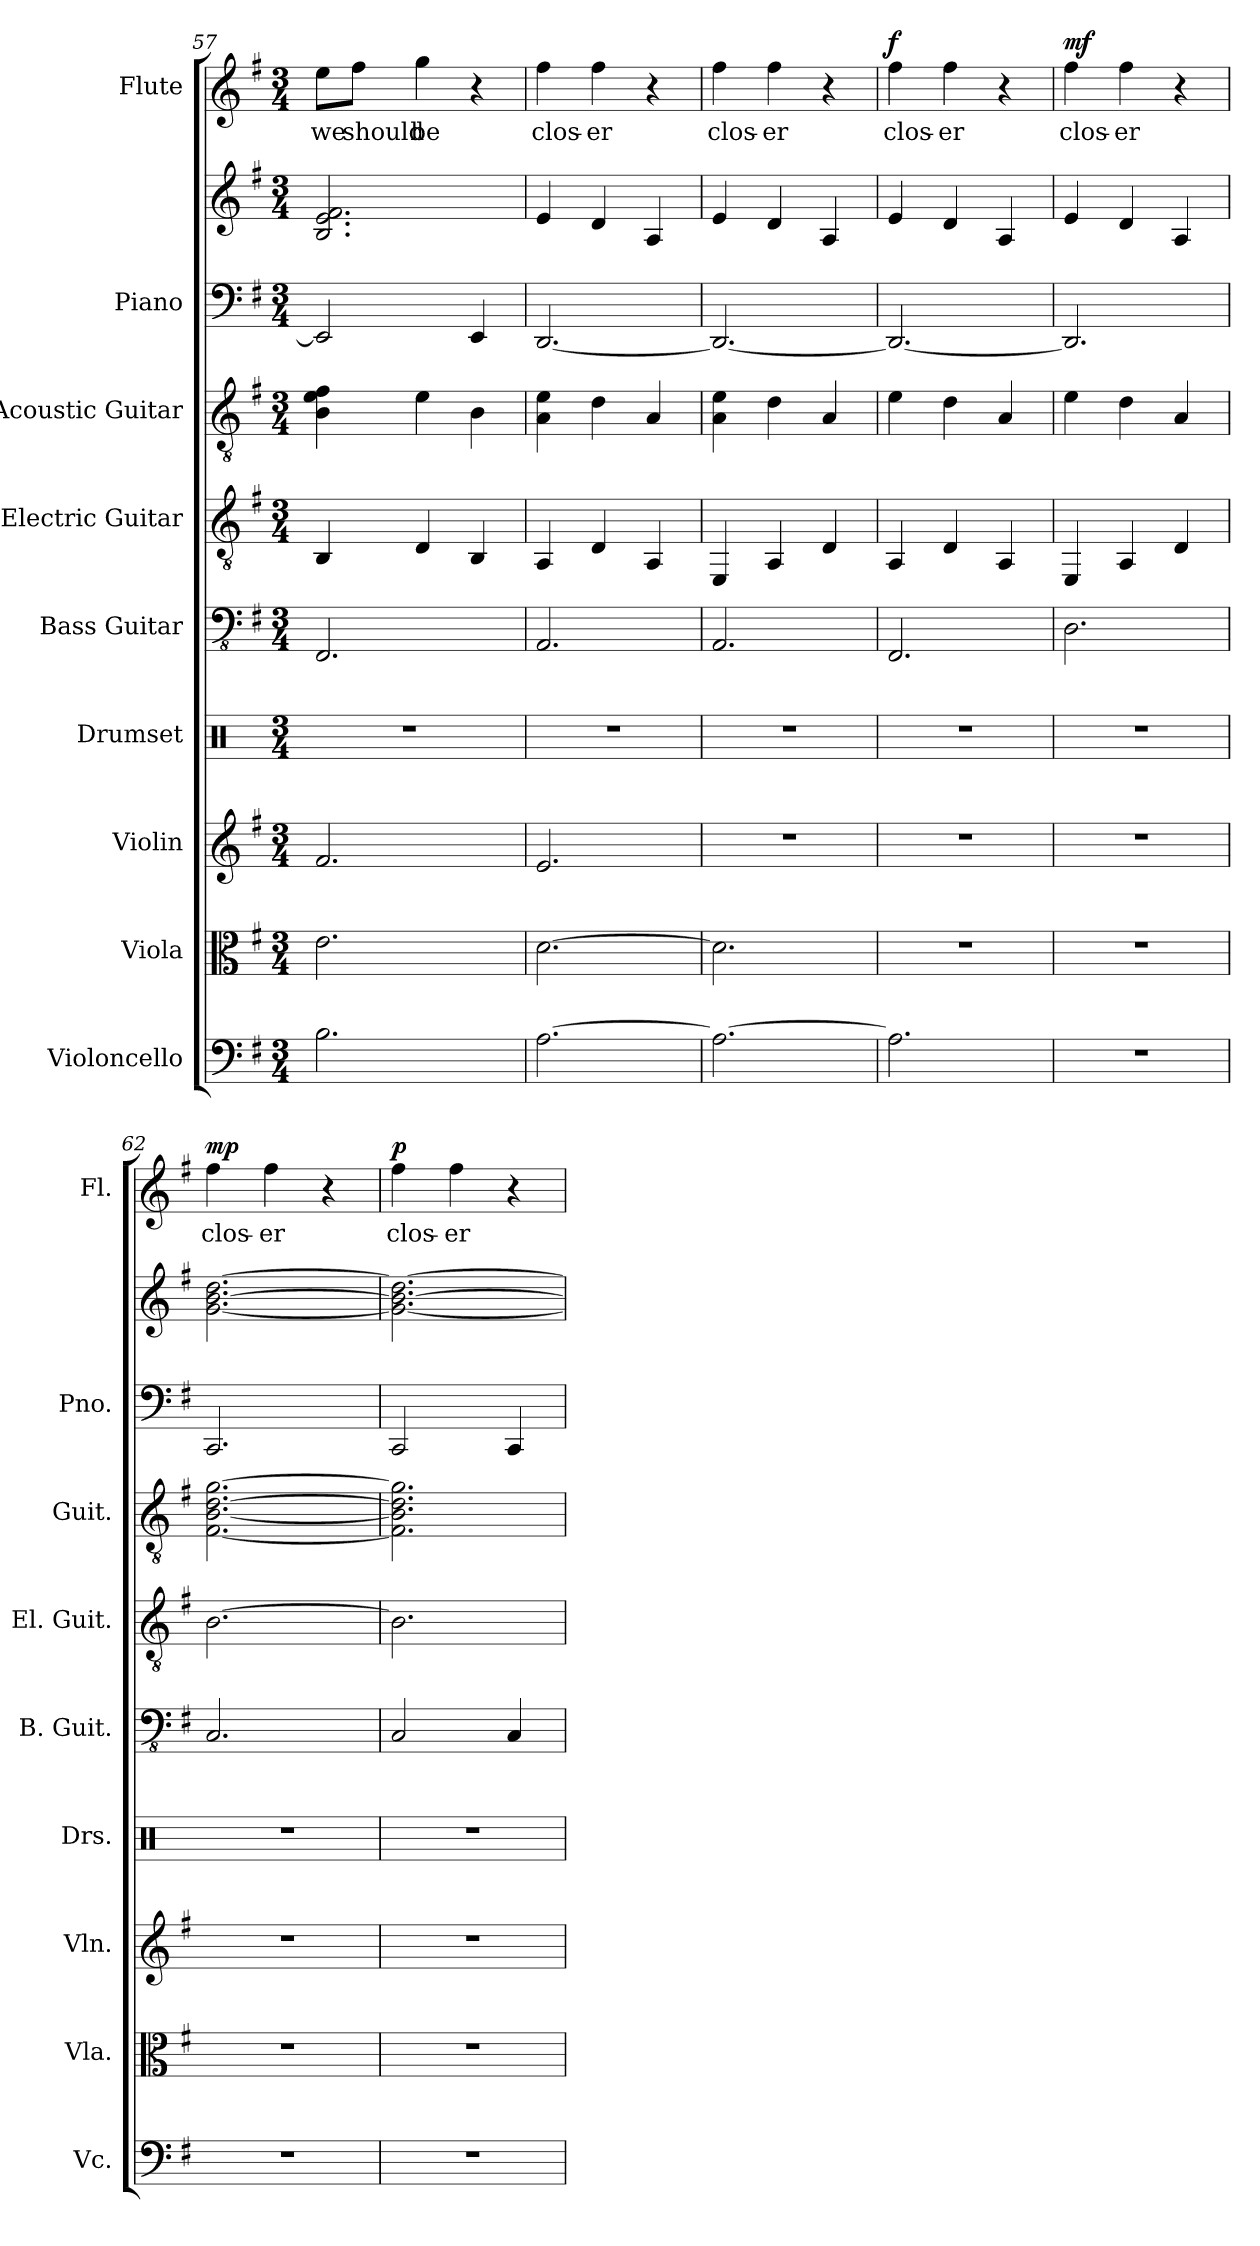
**kern	**kern	**kern	**kern	**kern	**kern	**kern	**kern	**kern	**kern	**text	**dynam
*part9	*part8	*part7	*part6	*part5	*part4	*part3	*part2	*part2	*part1	*part1	*part1
*staff10	*staff9	*staff8	*staff7	*staff6	*staff5	*staff4	*staff3	*staff2	*staff1	*staff1	*staff1
*I"Violoncello	*I"Viola	*I"Violin	*I"Drumset	*I"Bass Guitar	*I"Electric Guitar	*I"Acoustic Guitar	*I"Piano	*	*I"Flute	*	*
*I'Vc.	*I'Vla.	*I'Vln.	*I'Drs.	*I'B. Guit.	*I'El. Guit.	*I'Guit.	*I'Pno.	*	*I'Fl.	*	*
*clefF4	*clefC3	*clefG2	*clefX	*clefFv4	*clefGv2	*clefGv2	*clefF4	*clefG2	*clefG2	*	*
*k[f#]	*k[f#]	*k[f#]	*k[]	*k[f#]	*k[f#]	*k[f#]	*k[f#]	*k[f#]	*k[f#]	*	*
*M3/4	*M3/4	*M3/4	*M3/4	*M3/4	*M3/4	*M3/4	*M3/4	*M3/4	*M3/4	*	*
=57	=57	=57	=57	=57	=57	=57	=57	=57	=57	=57	=57
2.B\	2.e\	2.f#/	2.r	2.FFF#/	4BB/	4B\ 4e\ 4f#\	2EE/]	2.B/ 2.e/ 2.f#/	8ee\L	we	.
.	.	.	.	.	.	.	.	.	8ff#\J	should	.
.	.	.	.	.	4D/	4e\	.	.	4gg\	be	.
.	.	.	.	.	4BB/	4B\	4EE/	.	4r	.	.
=58	=58	=58	=58	=58	=58	=58	=58	=58	=58	=58	=58
[2.A\	[2.d\	2.e/	2.r	2.AAA/	4AA/	4A\ 4e\	[2.DD/	4e/	4ff#\	clos-	.
.	.	.	.	.	4D/	4d\	.	4d/	4ff#\	-er	.
.	.	.	.	.	4AA/	4A/	.	4A/	4r	.	.
=59	=59	=59	=59	=59	=59	=59	=59	=59	=59	=59	=59
2.A\_	2.d\]	2.r	2.r	2.AAA/	4EE/	4A\ 4e\	2.DD/_	4e/	4ff#\	clos-	.
.	.	.	.	.	4AA/	4d\	.	4d/	4ff#\	-er	.
.	.	.	.	.	4D/	4A/	.	4A/	4r	.	.
!!LO:PB:g=z
=60	=60	=60	=60	=60	=60	=60	=60	=60	=60	=60	=60
!	!	!	!	!	!	!	!	!	!	!	!LO:DY:b
2.A\]	2.r	2.r	2.r	2.FFF#/	4AA/	4e\	2.DD/_	4e/	4ff#\	clos-	f
.	.	.	.	.	4D/	4d\	.	4d/	4ff#\	-er	.
.	.	.	.	.	4AA/	4A/	.	4A/	4r	.	.
=61	=61	=61	=61	=61	=61	=61	=61	=61	=61	=61	=61
!	!	!	!	!	!	!	!	!	!	!	!LO:DY:b
2.r	2.r	2.r	2.r	2.DD\	4EE/	4e\	2.DD/]	4e/	4ff#\	clos-	mf
.	.	.	.	.	4AA/	4d\	.	4d/	4ff#\	-er	.
.	.	.	.	.	4D/	4A/	.	4A/	4r	.	.
=62	=62	=62	=62	=62	=62	=62	=62	=62	=62	=62	=62
!	!	!	!	!	!	!	!	!	!	!	!LO:DY:b
2.r	2.r	2.r	2.r	2.CC/	[2.B\	[2.F#\ [2.B\ [2.d\ [2.g\	2.CC/	[2.g\ [2.b\ [2.dd\	4ff#\	clos-	mp
.	.	.	.	.	.	.	.	.	4ff#\	-er	.
.	.	.	.	.	.	.	.	.	4r	.	.
=63	=63	=63	=63	=63	=63	=63	=63	=63	=63	=63	=63
!	!	!	!	!	!	!	!	!	!	!	!LO:DY:b
2.r	2.r	2.r	2.r	2CC/	2.B\]	2.F#\] 2.B\] 2.d\] 2.g\]	2CC/	2.g\_ 2.b\_ 2.dd\_	4ff#\	clos-	p
.	.	.	.	.	.	.	.	.	4ff#\	-er	.
.	.	.	.	4CC/	.	.	4CC/	.	4r	.	.
=	=	=	=	=	=	=	=	=	=	=	=
*-	*-	*-	*-	*-	*-	*-	*-	*-	*-	*-	*-
